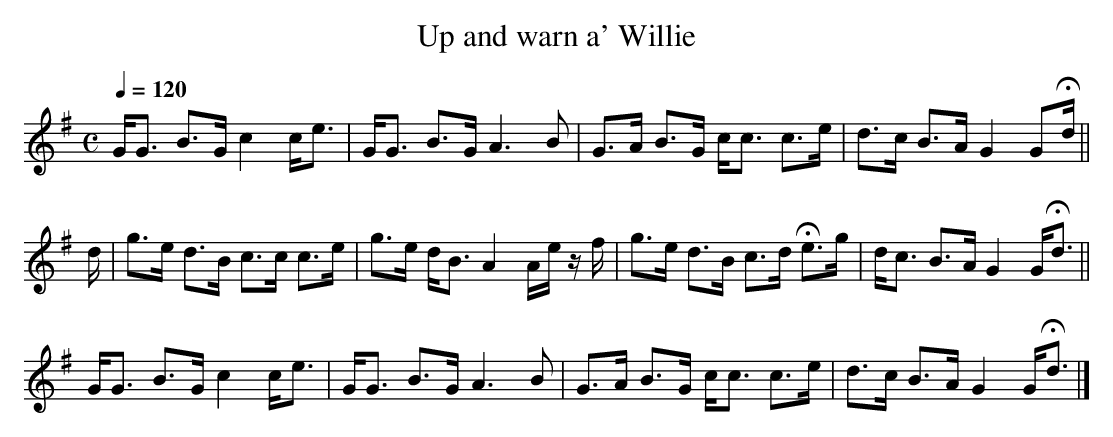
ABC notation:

X:1
T:Up and warn a' Willie
M:C
L:1/8
Q:1/4=120
K:G
   G<G B>G c2  c<e|G<G B>G A3      B   |G>A B>G c<c  c>e|d>c B>A G2 GHd/||
d/|g>e d>B c>c c>e|g>e d<B A2 A/e/ z/f/|g>e d>B c>d He>g|d<c B>A G2 G<Hd||
   G<G B>G c2  c<e|G<G B>G A3      B   |G>A B>G c<c  c>e|d>c B>A G2 G<Hd|]
